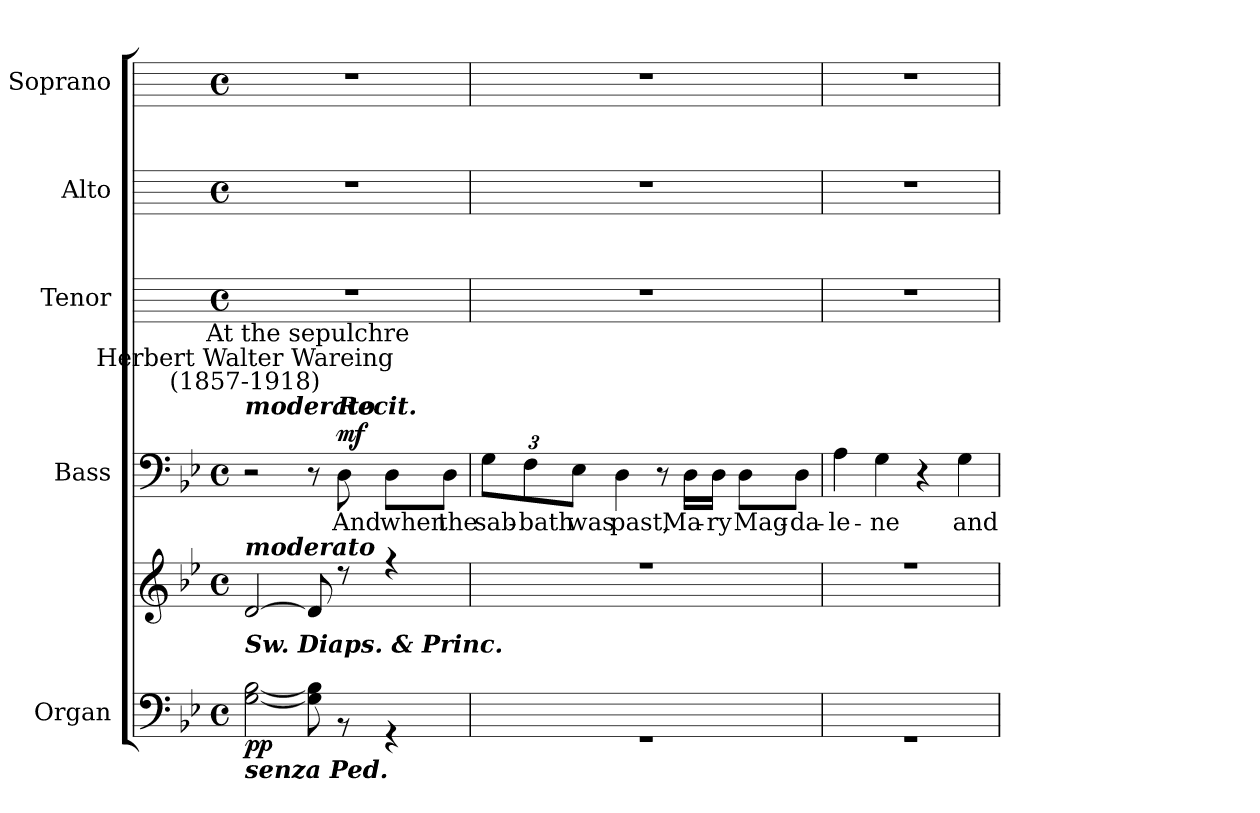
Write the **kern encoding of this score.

**kern	**kern	**dynam	**kern	**text	**dynam	**kern	**kern	**kern
*part5	*part5	*part5	*part4	*part4	*part4	*part3	*part2	*part1
*staff6	*staff5	*staff5/6	*staff4	*staff4	*staff4	*staff3	*staff2	*staff1
*I"Organ	*	*	*I"Bass	*	*	*I"Tenor	*I"Alto	*I"Soprano
*	*	*	*I'B	*	*	*I'T	*I'A	*I'S
*clefF4	*clefG2	*	*clefF4	*	*	*	*	*
*k[b-e-]	*k[b-e-]	*	*k[b-e-]	*	*	*	*	*
*B-:	*B-:	*	*B-:	*	*	*	*	*
*M4/4	*M4/4	*	*M4/4	*	*	*M4/4	*M4/4	*M4/4
*met(c)	*met(c)	*	*met(c)	*	*	*met(c)	*met(c)	*met(c)
=1	=1	=1	=1	=1	=1	=1	=1	=1
*^	*^	*	*	*	*	*	*	*
!	!	!	!	!	!LO:TX:a:Bi:t=moderato	!	!	!	!	!
!	!	!	!	!	!LO:TX:a:cj:t=Herbert Walter Wareing\n(1857-1918)	!	!	!	!	!
!	!	!LO:TX:a:Bi:t=moderato	!	!	!	!	!	!	!	!
!	!	!LO:TX:b:Bi:t=Sw. Diaps. & Princ.	!	!	!	!	!	!	!	!
!LO:TX:b:Bi:t=senza Ped.	!	!	!	!	!	!	!	!	!	!
!	!	!	!	!LO:DY:b=2	!	!	!	!	!	!
!	!	!	!	!LO:DY:n=1:b	!	!	!	!	!	!
1ryy	[2G\ [2B-\	[2d	1ryy	p p	2r	.	.	1r	1r	1r
!	!	!	!	!	!LO:TX:a:cj:t=At the sepulchre	!	!	!	!	!
.	8G\] 8B-\]	8d]	.	.	8r	.	.	.	.	.
!	!	!	!	!	!LO:TX:a:Bi:t=Recit.	!	!	!	!	!
!	!	!	!	!	!	!LO:LY:b	!LO:DY:b	!	!	!
.	8r	8r	.	.	8D	And	mf	.	.	.
!	!	!	!	!	!	!LO:LY:b	!	!	!	!
.	4r	4r	.	.	8D\L	when	.	.	.	.
!	!	!	!	!	!	!LO:LY:b	!	!	!	!
.	.	.	.	.	8D\J	the	.	.	.	.
=2	=2	=2	=2	=2	=2	=2	=2	=2	=2	=2
!	!	!	!	!	!	!LO:LY:b	!	!	!	!
1ryy	1r	1r	1ryy	.	12G\L	sab-	.	1r	1r	1r
!	!	!	!	!	!	!LO:LY:b	!	!	!	!
.	.	.	.	.	12F\	-bath	.	.	.	.
!	!	!	!	!	!	!LO:LY:b	!	!	!	!
.	.	.	.	.	12E-\J	was	.	.	.	.
!	!	!	!	!	!	!LO:LY:b	!	!	!	!
.	.	.	.	.	4D	past,	.	.	.	.
.	.	.	.	.	8r	.	.	.	.	.
!	!	!	!	!	!	!LO:LY:b	!	!	!	!
.	.	.	.	.	16D\LL	Ma-	.	.	.	.
!	!	!	!	!	!	!LO:LY:b	!	!	!	!
.	.	.	.	.	16D\JJ	-ry	.	.	.	.
!	!	!	!	!	!	!LO:LY:b	!	!	!	!
.	.	.	.	.	8D\L	Mag-	.	.	.	.
!	!	!	!	!	!	!LO:LY:b	!	!	!	!
.	.	.	.	.	8D\J	-da-	.	.	.	.
=3	=3	=3	=3	=3	=3	=3	=3	=3	=3	=3
!	!	!	!	!	!	!LO:LY:b	!	!	!	!
1ryy	1r	1r	1ryy	.	4A	-le-	.	1r	1r	1r
!	!	!	!	!	!	!LO:LY:b	!	!	!	!
.	.	.	.	.	4G	-ne	.	.	.	.
.	.	.	.	.	4r	.	.	.	.	.
!	!	!	!	!	!	!LO:LY:b	!	!	!	!
.	.	.	.	.	4G	and	.	.	.	.
*v	*v	*	*	*	*	*	*	*	*	*
*	*v	*v	*	*	*	*	*	*	*
=	=	=	=	=	=	=	=	=
*-	*-	*-	*-	*-	*-	*-	*-	*-
